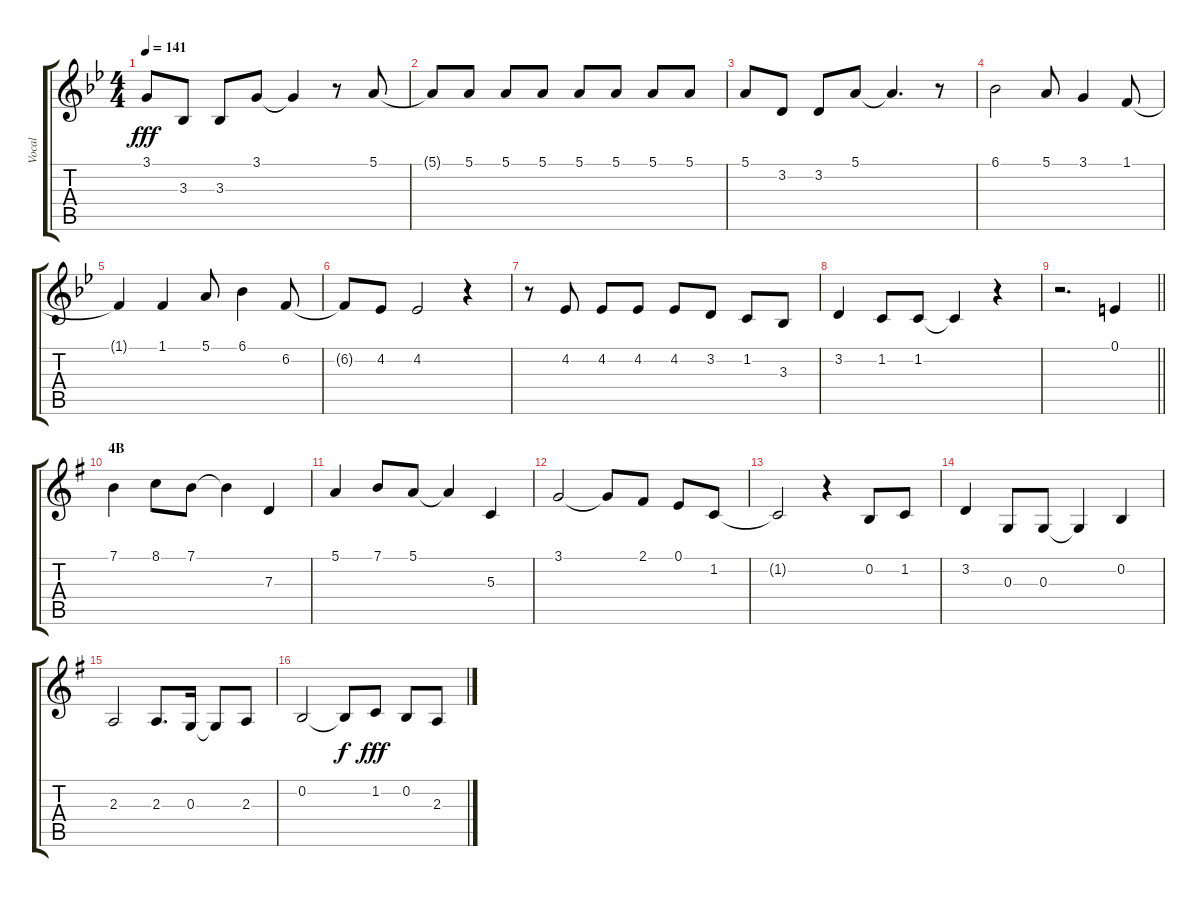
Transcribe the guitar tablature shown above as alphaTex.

\track ("Vocal" "Vocal") {instrument voiceoohs}
\staff {score tabs}
\tuning (E4 B3 G3 D3 A2 E2) {hide}
\ts (4 4)
\tempo 141
\clef g2
\ks bb
3.1.8{dy fff} 3.3.8 3.3.8 3.1.8 3.1{t}.4 r.8 5.1.8 |
5.1{t}.8 5.1.8 5.1.8 5.1.8 5.1.8 5.1.8 5.1.8 5.1.8 |
5.1.8 3.2.8 3.2.8 5.1.8 5.1{t}.4{d} r.8 |
6.1.2 5.1.8 3.1.4 1.1.8 |
1.1{t}.4 1.1.4 5.1.8 6.1.4 6.2.8 |
6.2{t}.8 4.2.8 4.2.2 r.4 |
r.8 4.2.8 4.2.8 4.2.8 4.2.8 3.2.8 1.2.8 3.3.8 |
3.2.4 1.2.8 1.2.8 1.2{t}.4 r.4 |
\barLineRight lightlight
r.2{d} 0.1.4 |
\section ("" "4B")
\ks g
7.1.4 8.1.8 7.1.8 7.1{t}.4 7.3.4 |
5.1.4 7.1.8 5.1.8 5.1{t}.4 5.3.4 |
3.1.2 3.1{t}.8 2.1.8 0.1.8 1.2.8 |
1.2{t}.2 r.4 0.2.8 1.2.8 |
3.2.4 0.3.8 0.3.8 0.3{t}.4 0.2.4 |
2.3.2 2.3.8{d} 0.3.16 0.3{t}.8 2.3.8 |
0.2.2 0.2{t}.8{dy f} 1.2.8{dy fff} 0.2.8 2.3.8
